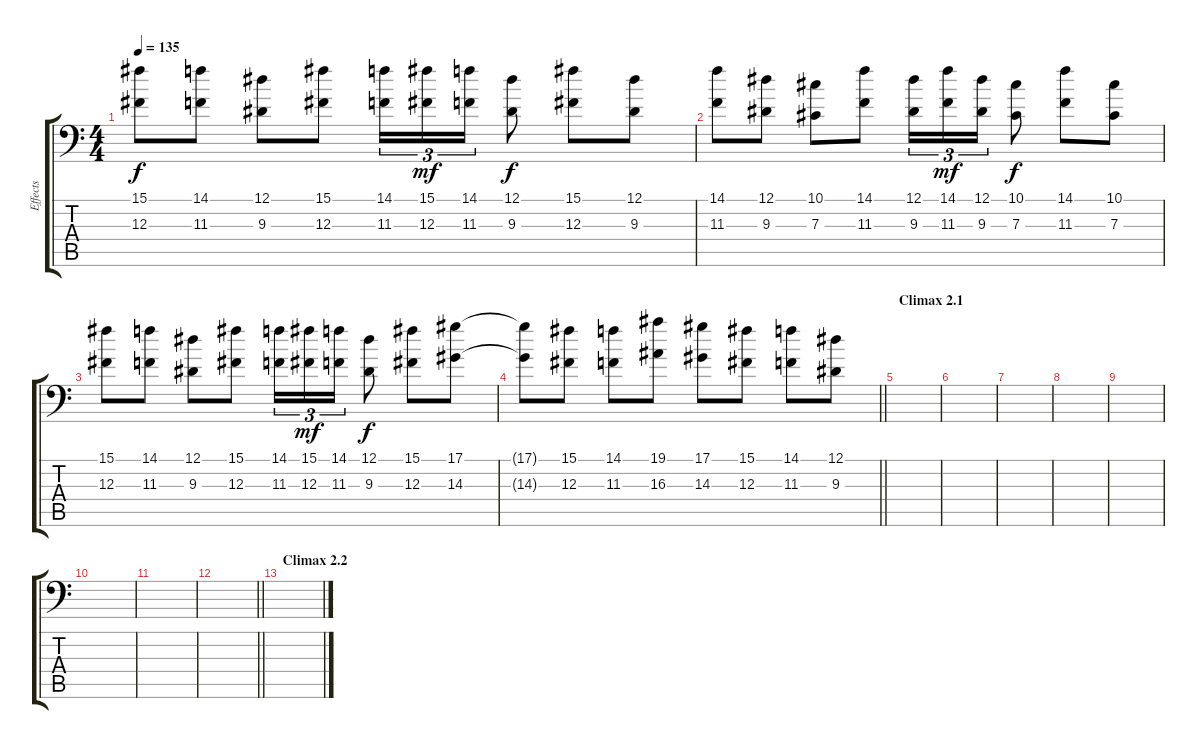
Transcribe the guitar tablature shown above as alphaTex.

\track ("Effects" "Effects") {instrument lead1square}
\staff {score tabs}
\tuning (Eb4 Bb3 Gb3 Db3 Ab2 Eb1) {hide}
\ts (4 4)
\tempo 135
\clef f4
\ks c
(15.1 12.3).8{dy f} (14.1 11.3).8 (12.1 9.3).8 (15.1 12.3).8 (14.1 11.3).16{tu (3 2)} (15.1 12.3).16{tu (3 2) dy mf} (14.1 11.3).16{tu (3 2)} (12.1 9.3).8{dy f} (15.1 12.3).8 (12.1 9.3).8 |
(14.1 11.3).8 (12.1 9.3).8 (10.1 7.3).8 (14.1 11.3).8 (12.1 9.3).16{tu (3 2)} (14.1 11.3).16{tu (3 2) dy mf} (12.1 9.3).16{tu (3 2)} (10.1 7.3).8{dy f} (14.1 11.3).8 (10.1 7.3).8 |
(15.1 12.3).8 (14.1 11.3).8 (12.1 9.3).8 (15.1 12.3).8 (14.1 11.3).16{tu (3 2)} (15.1 12.3).16{tu (3 2) dy mf} (14.1 11.3).16{tu (3 2)} (12.1 9.3).8{dy f} (15.1 12.3).8 (17.1 14.3).8 |
\barLineRight lightlight
(17.1{t} 14.3{t}).8 (15.1 12.3).8 (14.1 11.3).8 (19.1 16.3).8 (17.1 14.3).8 (15.1 12.3).8 (14.1 11.3).8 (12.1 9.3).8 |
\section ("" "Climax 2.1")
|
|
|
|
|
|
|
\barLineRight lightlight
|
\section ("" "Climax 2.2")
